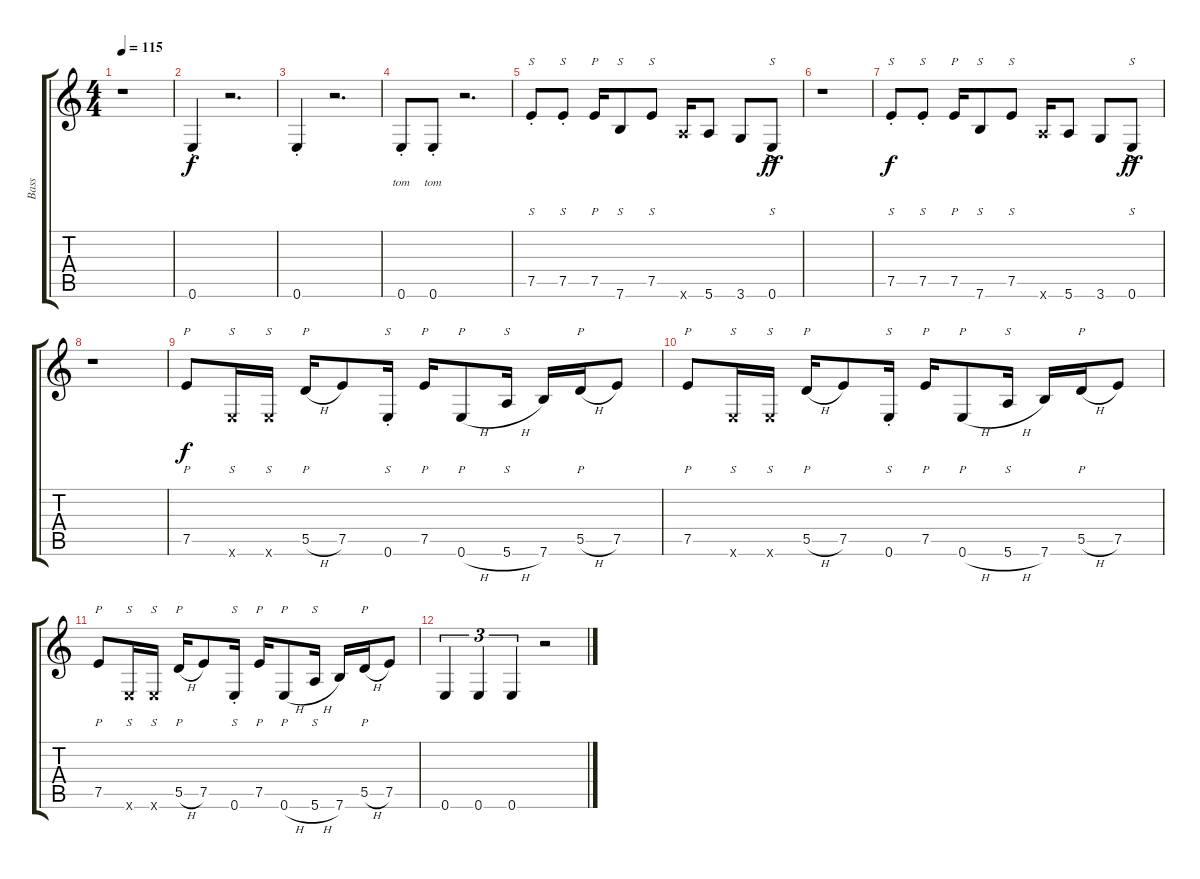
\track ("Bass" "Bass") {instrument electricbassfinger}
\staff {score tabs}
\tuning (E4 B3 G3 D3 A2 E2) {hide}
\ts (4 4)
\tempo 115
\clef g2
\ks c
r.1{dy ff} |
0.6{st}.4{dy f} r.2{d} |
0.6{st}.4 r.2{d} |
0.6{st}.8{lyrics (0 "tom") lyrics (1 "") lyrics (2 "") lyrics (3 "") lyrics (4 "")} 0.6{st}.8{lyrics (0 "tom") lyrics (1 "") lyrics (2 "") lyrics (3 "") lyrics (4 "")} r.2{d} |
7.5{st}.8{s} 7.5{st}.8{s} 7.5.16{p} 7.6.8{s} 7.5.8{s} 5.6{x}.16 5.6.8 3.6.8 0.6{ac}.8{s dy ff} |
r.1 |
7.5{st}.8{s dy f} 7.5{st}.8{s} 7.5.16{p} 7.6.8{s} 7.5.8{s} 5.6{x}.16 5.6.8 3.6.8 0.6{ac}.8{s dy ff} |
r.1 |
7.5.8{p dy f} 0.6{x}.16{s} 0.6{x}.16{s} 5.5{h}.16{p} 7.5.8 0.6{st}.16{s} 7.5.16{p} 0.6{h}.8{p} 5.6{h}.16{s} 7.6.16 5.5{h}.16{p} 7.5.8 |
7.5.8{p} 0.6{x}.16{s} 0.6{x}.16{s} 5.5{h}.16{p} 7.5.8 0.6{st}.16{s} 7.5.16{p} 0.6{h}.8{p} 5.6{h}.16{s} 7.6.16 5.5{h}.16{p} 7.5.8 |
7.5.8{p} 0.6{x}.16{s} 0.6{x}.16{s} 5.5{h}.16{p} 7.5.8 0.6{st}.16{s} 7.5.16{p} 0.6{h}.8{p} 5.6{h}.16{s} 7.6.16 5.5{h}.16{p} 7.5.8 |
0.6.4{tu (3 2)} 0.6.4{tu (3 2)} 0.6.4{tu (3 2)} r.2
